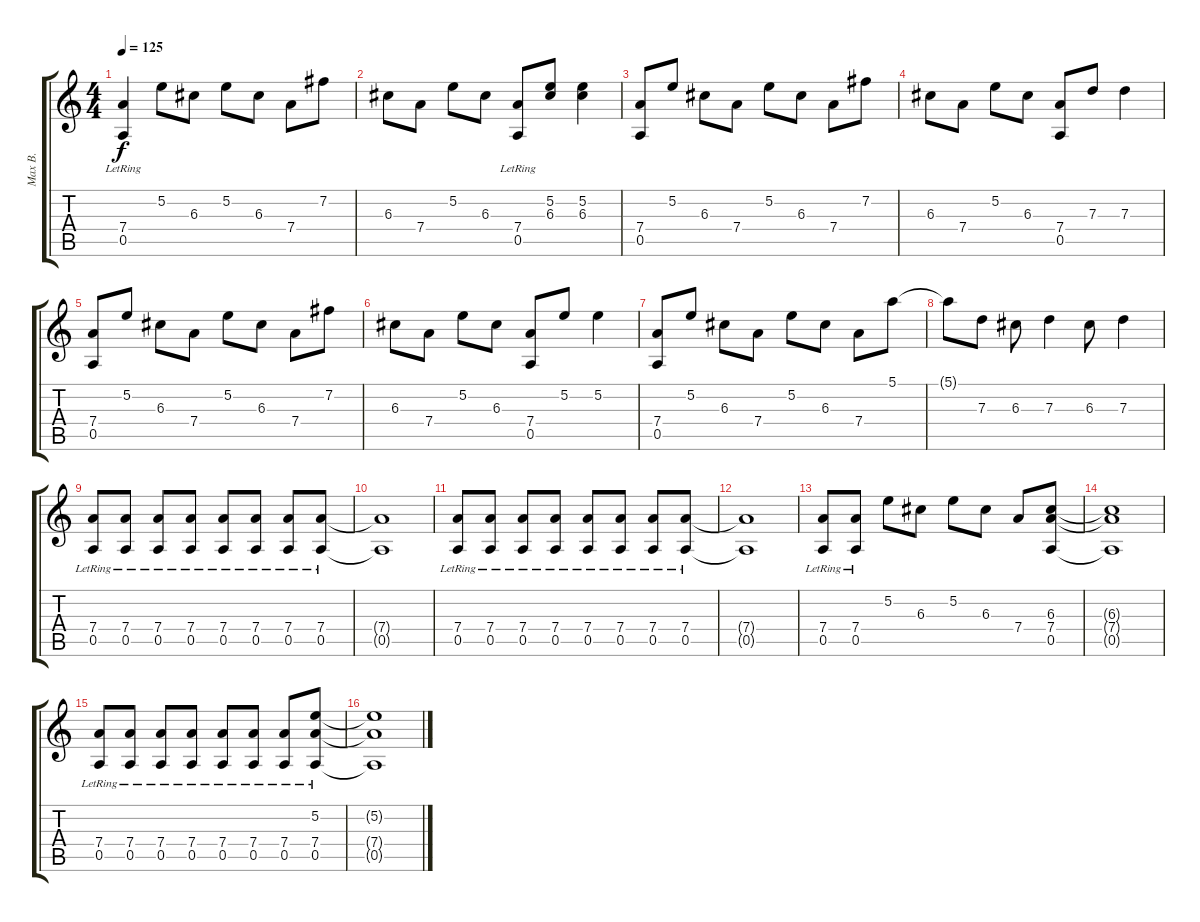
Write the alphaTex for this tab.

\track ("Max B." "Max B.") {instrument distortionguitar}
\staff {score tabs}
\tuning (E4 B3 G3 D3 A2 E2) {hide}
\ts (4 4)
\tempo 125
\clef g2
\ks c
(7.4{lr} 0.5{lr}).4{dy f} 5.2.8 6.3.8 5.2.8 6.3.8 7.4.8 7.2.8 |
6.3.8 7.4.8 5.2.8 6.3.8 (7.4{lr} 0.5{lr}).8 (5.2 6.3).8 (5.2 6.3).4 |
(7.4 0.5).8 5.2.8 6.3.8 7.4.8 5.2.8 6.3.8 7.4.8 7.2.8 |
6.3.8 7.4.8 5.2.8 6.3.8 (7.4 0.5).8 7.3.8 7.3.4 |
(7.4 0.5).8 5.2.8 6.3.8 7.4.8 5.2.8 6.3.8 7.4.8 7.2.8 |
6.3.8 7.4.8 5.2.8 6.3.8 (7.4 0.5).8 5.2.8 5.2.4 |
(7.4 0.5).8 5.2.8 6.3.8 7.4.8 5.2.8 6.3.8 7.4.8 5.1.8 |
5.1{t}.8 7.3.8 6.3.8 7.3.4 6.3.8 7.3.4 |
(7.4{lr} 0.5{lr}).8 (7.4{lr} 0.5{lr}).8 (7.4{lr} 0.5{lr}).8 (7.4{lr} 0.5{lr}).8 (7.4{lr} 0.5{lr}).8 (7.4{lr} 0.5{lr}).8 (7.4{lr} 0.5{lr}).8 (7.4{lr} 0.5{lr}).8 |
(7.4{t} 0.5{t}).1 |
(7.4{lr} 0.5{lr}).8 (7.4{lr} 0.5{lr}).8 (7.4{lr} 0.5{lr}).8 (7.4{lr} 0.5{lr}).8 (7.4{lr} 0.5{lr}).8 (7.4{lr} 0.5{lr}).8 (7.4{lr} 0.5{lr}).8 (7.4{lr} 0.5{lr}).8 |
(7.4{t} 0.5{t}).1 |
(7.4{lr} 0.5{lr}).8 (7.4{lr} 0.5{lr}).8 5.2.8 6.3.8 5.2.8 6.3.8 7.4.8 (6.3 7.4 0.5).8 |
(6.3{t} 7.4{t} 0.5{t}).1 |
(7.4{lr} 0.5{lr}).8 (7.4{lr} 0.5{lr}).8 (7.4{lr} 0.5{lr}).8 (7.4{lr} 0.5{lr}).8 (7.4{lr} 0.5{lr}).8 (7.4{lr} 0.5{lr}).8 (7.4{lr} 0.5{lr}).8 (5.2{lr} 7.4{lr} 0.5{lr}).8 |
(5.2{t} 7.4{t} 0.5{t}).1
